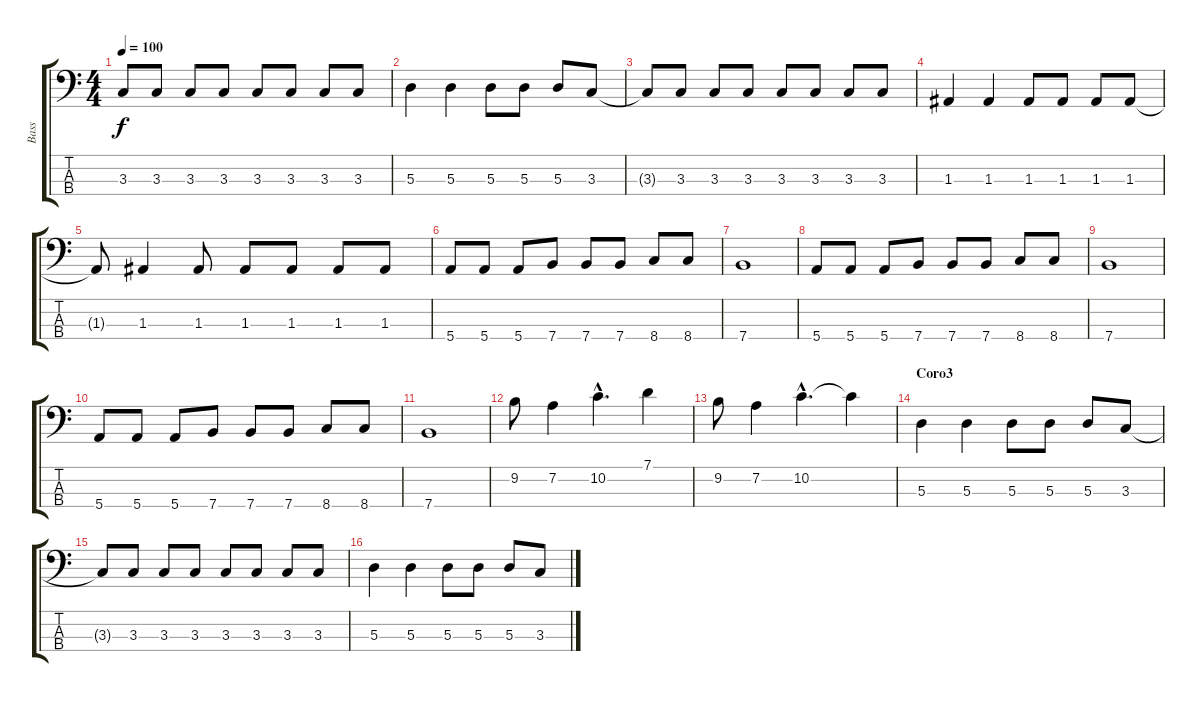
\track ("Bass" "Bass") {instrument electricbassfinger}
\staff {score tabs}
\tuning (G2 D2 A1 E1) {hide}
\ts (4 4)
\tempo 100
\clef f4
\ks c
3.3{t}.8{dy f} 3.3.8 3.3.8 3.3.8 3.3.8 3.3.8 3.3.8 3.3.8 |
5.3.4 5.3.4 5.3.8 5.3.8 5.3.8 3.3.8 |
3.3{t}.8 3.3.8 3.3.8 3.3.8 3.3.8 3.3.8 3.3.8 3.3.8 |
1.3.4 1.3.4 1.3.8 1.3.8 1.3.8 1.3.8 |
1.3{t}.8 1.3.4 1.3.8 1.3.8 1.3.8 1.3.8 1.3.8 |
5.4.8 5.4.8 5.4.8 7.4.8 7.4.8 7.4.8 8.4.8 8.4.8 |
7.4.1 |
5.4.8 5.4.8 5.4.8 7.4.8 7.4.8 7.4.8 8.4.8 8.4.8 |
7.4.1 |
5.4.8 5.4.8 5.4.8 7.4.8 7.4.8 7.4.8 8.4.8 8.4.8 |
7.4.1 |
9.2.8 7.2.4 10.2{hac}.4{d} 7.1.4 |
9.2.8 7.2.4 10.2{hac}.4{d} 10.2{t}.4 |
\section ("" "Coro3")
5.3.4 5.3.4 5.3.8 5.3.8 5.3.8 3.3.8 |
3.3{t}.8 3.3.8 3.3.8 3.3.8 3.3.8 3.3.8 3.3.8 3.3.8 |
5.3.4 5.3.4 5.3.8 5.3.8 5.3.8 3.3.8
